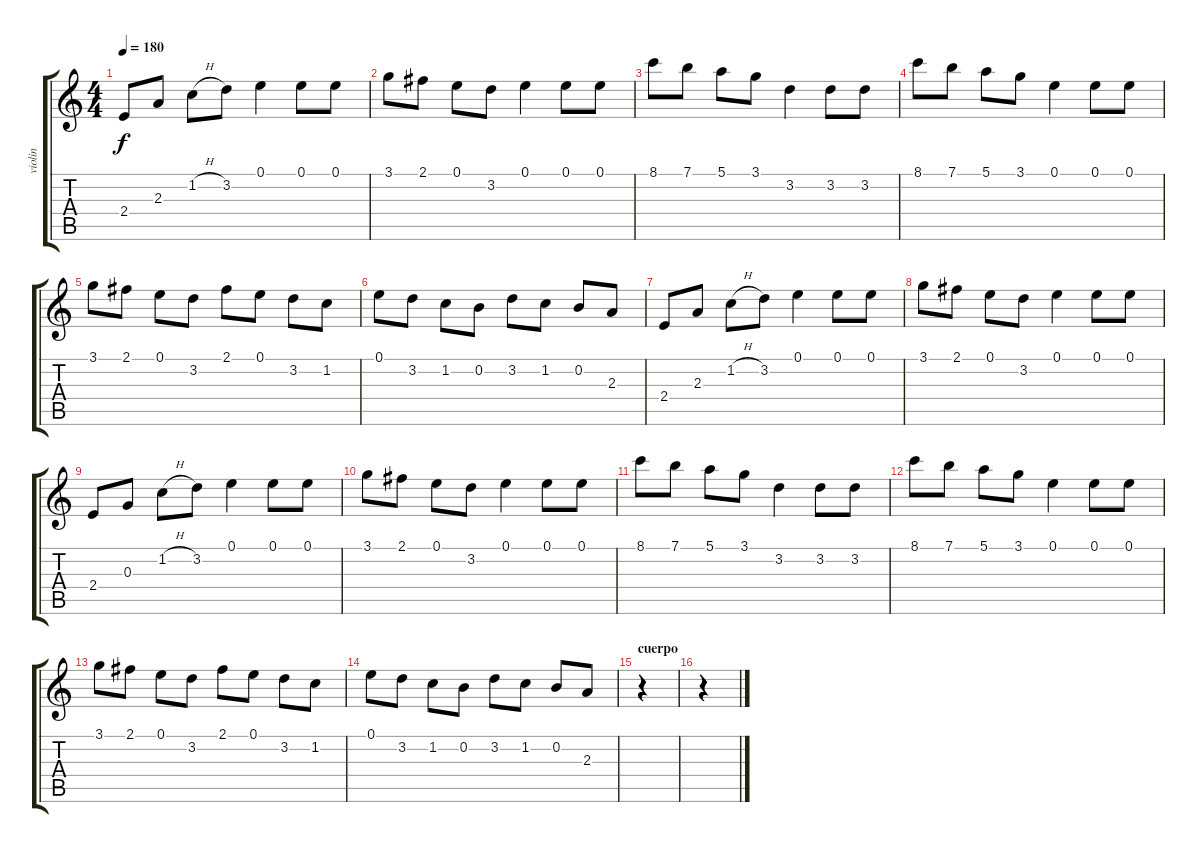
\track ("violin" "violin") {instrument violin}
\staff {score tabs}
\tuning (E5 B4 G4 D4 A3 E3) {hide}
\ts (4 4)
\tempo 180
\clef g2
\ks c
2.4.8{dy f} 2.3.8 1.2{h}.8 3.2.8 0.1.4 0.1.8 0.1.8 |
3.1.8 2.1.8 0.1.8 3.2.8 0.1.4 0.1.8 0.1.8 |
8.1.8 7.1.8 5.1.8 3.1.8 3.2.4 3.2.8 3.2.8 |
8.1.8 7.1.8 5.1.8 3.1.8 0.1.4 0.1.8 0.1.8 |
3.1.8 2.1.8 0.1.8 3.2.8 2.1.8 0.1.8 3.2.8 1.2.8 |
0.1.8 3.2.8 1.2.8 0.2.8 3.2.8 1.2.8 0.2.8 2.3.8 |
2.4.8 2.3.8 1.2{h}.8 3.2.8 0.1.4 0.1.8 0.1.8 |
3.1.8 2.1.8 0.1.8 3.2.8 0.1.4 0.1.8 0.1.8 |
2.4.8 0.3.8 1.2{h}.8 3.2.8 0.1.4 0.1.8 0.1.8 |
3.1.8 2.1.8 0.1.8 3.2.8 0.1.4 0.1.8 0.1.8 |
8.1.8 7.1.8 5.1.8 3.1.8 3.2.4 3.2.8 3.2.8 |
8.1.8 7.1.8 5.1.8 3.1.8 0.1.4 0.1.8 0.1.8 |
3.1.8 2.1.8 0.1.8 3.2.8 2.1.8 0.1.8 3.2.8 1.2.8 |
0.1.8 3.2.8 1.2.8 0.2.8 3.2.8 1.2.8 0.2.8 2.3.8 |
\section ("" "cuerpo")
r.4 |
r.4
